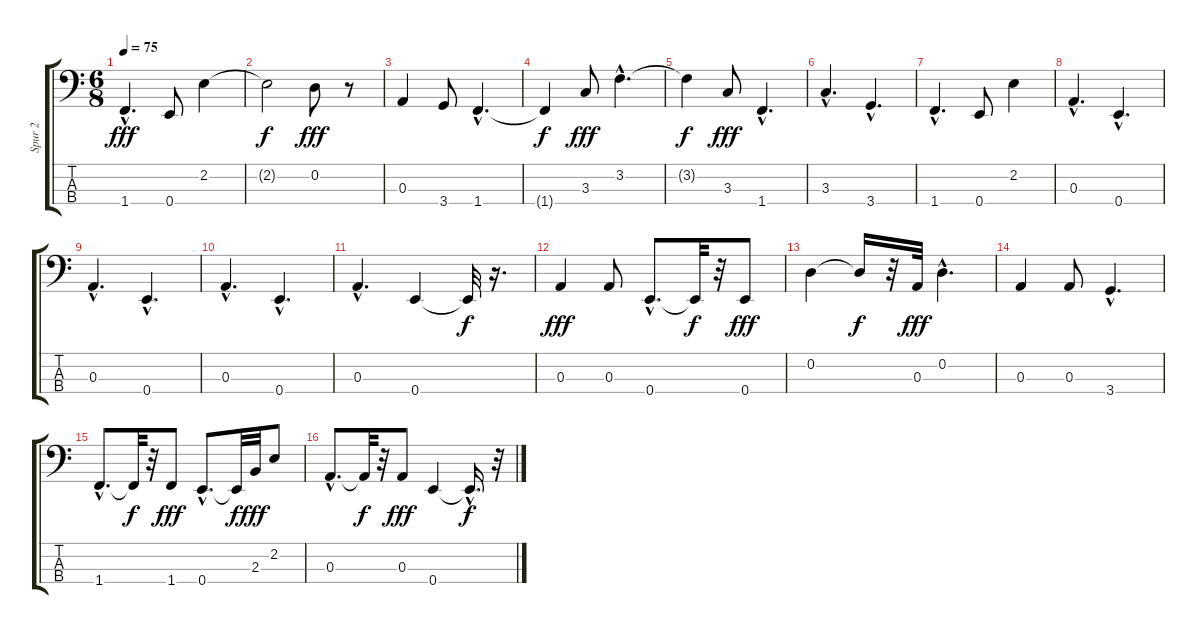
\track ("Spur 2" "Spur 2") {instrument electricbassfinger}
\staff {score tabs}
\tuning (G2 D2 A1 E1) {hide}
\ts (6 8)
\tempo 75
\clef f4
\ks c
1.4{hac}.4{d dy fff} 0.4.8 2.2.4 |
2.2{t}.2{dy f} 0.2.8{dy fff} r.8 |
0.3.4 3.4.8 1.4{hac}.4{d} |
1.4{t}.4{dy f} 3.3.8{dy fff} 3.2{hac}.4{d} |
3.2{t}.4{dy f} 3.3.8{dy fff} 1.4{hac}.4{d} |
3.3{hac}.4{d} 3.4{hac}.4{d} |
1.4{hac}.4{d} 0.4.8 2.2.4 |
0.3{hac}.4{d} 0.4{hac}.4{d} |
0.3{hac}.4{d} 0.4{hac}.4{d} |
0.3{hac}.4{d} 0.4{hac}.4{d} |
0.3{hac}.4{d} 0.4.4 0.4{t}.32{dy f} r.16{d} |
0.3.4{dy fff} 0.3.8 0.4{hac}.8{d} 0.4{t}.32{dy f} r.32 0.4.8{dy fff} |
0.2.4 0.2{t}.16{dy f} r.32 0.3.32{dy fff} 0.2{hac}.4{d} |
0.3.4 0.3.8 3.4{hac}.4{d} |
1.4{hac}.8{d} 1.4{t}.32{dy f} r.32 1.4.8{dy fff} 0.4{hac}.8{d} 0.4{t}.32{dy f} 2.3.32{dy fff} 2.2.8 |
0.3{hac}.8{d} 0.3{t}.32{dy f} r.32 0.3.8{dy fff} 0.4.4 0.4{hac t}.16{d dy f} r.32
